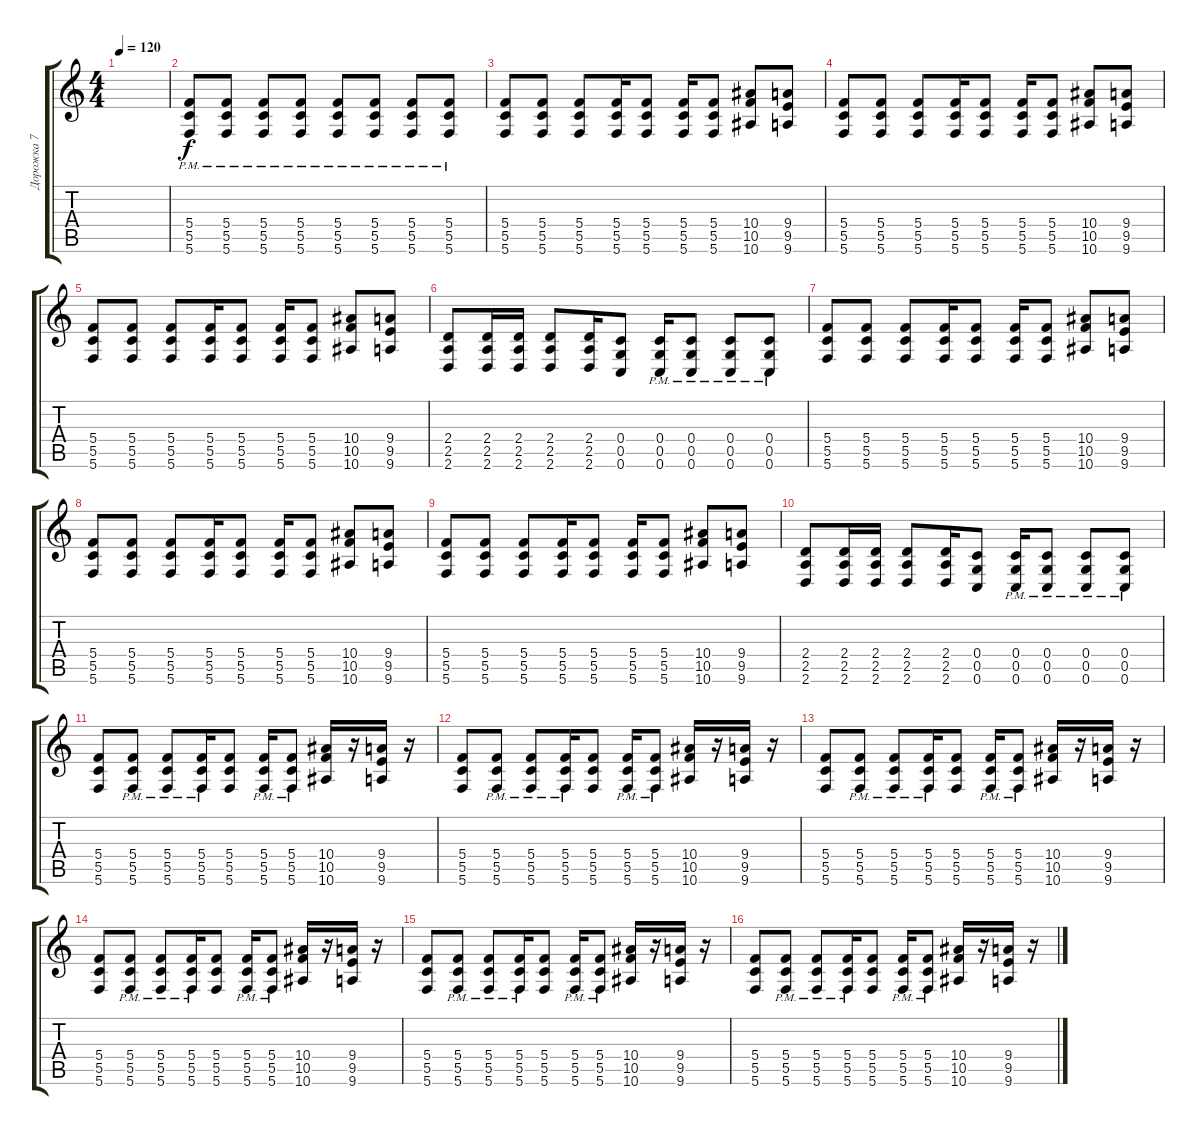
\track ("Дорожка 7" "Дорожка 7") {instrument distortionguitar}
\staff {score tabs}
\tuning (D4 A3 F3 C3 G2 C2) {hide}
\ts (4 4)
\tempo 120
\clef g2
\ks c
|
(5.4{pm} 5.5{pm} 5.6{pm}).8 (5.4{pm} 5.5{pm} 5.6{pm}).8 (5.4{pm} 5.5{pm} 5.6{pm}).8 (5.4{pm} 5.5{pm} 5.6{pm}).8 (5.4{pm} 5.5{pm} 5.6{pm}).8 (5.4{pm} 5.5{pm} 5.6{pm}).8 (5.4{pm} 5.5{pm} 5.6{pm}).8 (5.4{pm} 5.5{pm} 5.6{pm}).8 |
(5.4 5.5 5.6).8 (5.4 5.5 5.6).8 (5.4 5.5 5.6).8 (5.4 5.5 5.6).16 (5.4 5.5 5.6).8 (5.4 5.5 5.6).16 (5.4 5.5 5.6).8 (10.4 10.5 10.6).8 (9.4 9.5 9.6).8 |
(5.4 5.5 5.6).8 (5.4 5.5 5.6).8 (5.4 5.5 5.6).8 (5.4 5.5 5.6).16 (5.4 5.5 5.6).8 (5.4 5.5 5.6).16 (5.4 5.5 5.6).8 (10.4 10.5 10.6).8 (9.4 9.5 9.6).8 |
(5.4 5.5 5.6).8 (5.4 5.5 5.6).8 (5.4 5.5 5.6).8 (5.4 5.5 5.6).16 (5.4 5.5 5.6).8 (5.4 5.5 5.6).16 (5.4 5.5 5.6).8 (10.4 10.5 10.6).8 (9.4 9.5 9.6).8 |
(2.4 2.5 2.6).8 (2.4 2.5 2.6).16 (2.4 2.5 2.6).16 (2.4 2.5 2.6).8 (2.4 2.5 2.6).16 (0.4 0.5 0.6).8 (0.4{pm} 0.5{pm} 0.6{pm}).16 (0.4{pm} 0.5{pm} 0.6{pm}).8 (0.4{pm} 0.5{pm} 0.6{pm}).8 (0.4{pm} 0.5{pm} 0.6{pm}).8 |
(5.4 5.5 5.6).8 (5.4 5.5 5.6).8 (5.4 5.5 5.6).8 (5.4 5.5 5.6).16 (5.4 5.5 5.6).8 (5.4 5.5 5.6).16 (5.4 5.5 5.6).8 (10.4 10.5 10.6).8 (9.4 9.5 9.6).8 |
(5.4 5.5 5.6).8 (5.4 5.5 5.6).8 (5.4 5.5 5.6).8 (5.4 5.5 5.6).16 (5.4 5.5 5.6).8 (5.4 5.5 5.6).16 (5.4 5.5 5.6).8 (10.4 10.5 10.6).8 (9.4 9.5 9.6).8 |
(5.4 5.5 5.6).8 (5.4 5.5 5.6).8 (5.4 5.5 5.6).8 (5.4 5.5 5.6).16 (5.4 5.5 5.6).8 (5.4 5.5 5.6).16 (5.4 5.5 5.6).8 (10.4 10.5 10.6).8 (9.4 9.5 9.6).8 |
(2.4 2.5 2.6).8 (2.4 2.5 2.6).16 (2.4 2.5 2.6).16 (2.4 2.5 2.6).8 (2.4 2.5 2.6).16 (0.4 0.5 0.6).8 (0.4{pm} 0.5{pm} 0.6{pm}).16 (0.4{pm} 0.5{pm} 0.6{pm}).8 (0.4{pm} 0.5{pm} 0.6{pm}).8 (0.4{pm} 0.5{pm} 0.6{pm}).8 |
(5.4 5.5 5.6).8 (5.4{pm} 5.5{pm} 5.6{pm}).8 (5.4{pm} 5.5{pm} 5.6{pm}).8 (5.4{pm} 5.5{pm} 5.6{pm}).16 (5.4 5.5 5.6).8 (5.4{pm} 5.5{pm} 5.6{pm}).16 (5.4{pm} 5.5{pm} 5.6{pm}).8 (10.4 10.5 10.6).16 r.16 (9.4 9.5 9.6).16 r.16 |
(5.4 5.5 5.6).8 (5.4{pm} 5.5{pm} 5.6{pm}).8 (5.4{pm} 5.5{pm} 5.6{pm}).8 (5.4{pm} 5.5{pm} 5.6{pm}).16 (5.4 5.5 5.6).8 (5.4{pm} 5.5{pm} 5.6{pm}).16 (5.4{pm} 5.5{pm} 5.6{pm}).8 (10.4 10.5 10.6).16 r.16 (9.4 9.5 9.6).16 r.16 |
(5.4 5.5 5.6).8 (5.4{pm} 5.5{pm} 5.6{pm}).8 (5.4{pm} 5.5{pm} 5.6{pm}).8 (5.4{pm} 5.5{pm} 5.6{pm}).16 (5.4 5.5 5.6).8 (5.4{pm} 5.5{pm} 5.6{pm}).16 (5.4{pm} 5.5{pm} 5.6{pm}).8 (10.4 10.5 10.6).16 r.16 (9.4 9.5 9.6).16 r.16 |
(5.4 5.5 5.6).8 (5.4{pm} 5.5{pm} 5.6{pm}).8 (5.4{pm} 5.5{pm} 5.6{pm}).8 (5.4{pm} 5.5{pm} 5.6{pm}).16 (5.4 5.5 5.6).8 (5.4{pm} 5.5{pm} 5.6{pm}).16 (5.4{pm} 5.5{pm} 5.6{pm}).8 (10.4 10.5 10.6).16 r.16 (9.4 9.5 9.6).16 r.16 |
(5.4 5.5 5.6).8 (5.4{pm} 5.5{pm} 5.6{pm}).8 (5.4{pm} 5.5{pm} 5.6{pm}).8 (5.4{pm} 5.5{pm} 5.6{pm}).16 (5.4 5.5 5.6).8 (5.4{pm} 5.5{pm} 5.6{pm}).16 (5.4{pm} 5.5{pm} 5.6{pm}).8 (10.4 10.5 10.6).16 r.16 (9.4 9.5 9.6).16 r.16 |
(5.4 5.5 5.6).8 (5.4{pm} 5.5{pm} 5.6{pm}).8 (5.4{pm} 5.5{pm} 5.6{pm}).8 (5.4{pm} 5.5{pm} 5.6{pm}).16 (5.4 5.5 5.6).8 (5.4{pm} 5.5{pm} 5.6{pm}).16 (5.4{pm} 5.5{pm} 5.6{pm}).8 (10.4 10.5 10.6).16 r.16 (9.4 9.5 9.6).16 r.16
